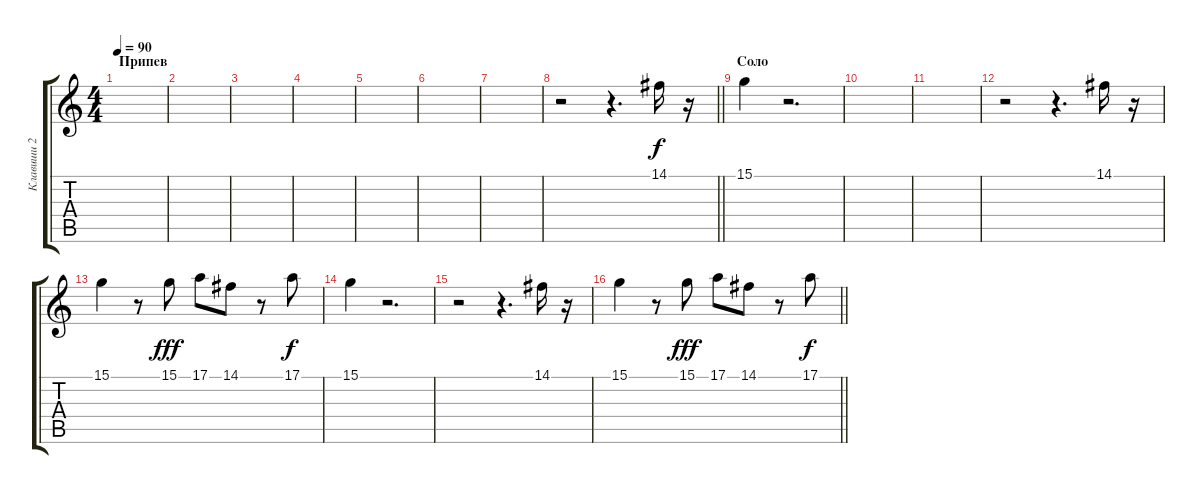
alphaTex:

\track ("Клавиши 2" "Клавиши 2") {instrument brightacousticpiano}
\staff {score tabs}
\tuning (E4 B3 G3 D3 A2 E2) {hide}
\ts (4 4)
\section ("" "Припев")
\tempo 90
\clef g2
\ks c
|
|
|
|
|
|
|
\barLineRight lightlight
r.2 r.4{d} 14.1.16 r.16 |
\section ("" "Соло")
15.1.4 r.2{d} |
|
|
r.2 r.4{d} 14.1.16 r.16 |
15.1.4 r.8 15.1.8{dy fff} 17.1.8 14.1.8 r.8 17.1.8{dy f} |
15.1.4 r.2{d} |
r.2 r.4{d} 14.1.16 r.16 |
\barLineRight lightlight
15.1.4 r.8 15.1.8{dy fff} 17.1.8 14.1.8 r.8 17.1.8{dy f}
